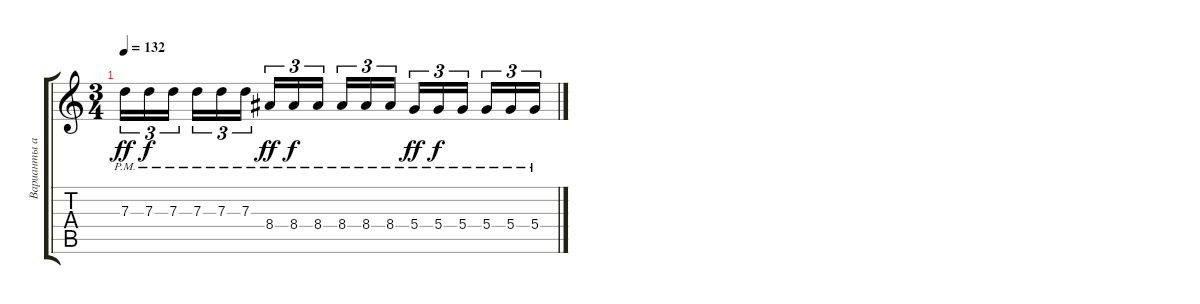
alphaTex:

\track ("Варианты апликатур" "Варианты а") {mute instrument electricguitarclean}
\staff {score tabs}
\tuning (E4 B3 G3 D3 A2 E2) {hide}
\ts (3 4)
\tempo 132
\clef g2
\ks c
7.3{pm}.16{tu (3 2) dy ff} 7.3{pm}.16{tu (3 2) dy f} 7.3{pm}.16{tu (3 2) beam splitsecondary} 7.3{pm}.16{tu (3 2)} 7.3{pm}.16{tu (3 2)} 7.3{pm}.16{tu (3 2)} 8.4{pm}.16{tu (3 2) dy ff} 8.4{pm}.16{tu (3 2) dy f} 8.4{pm}.16{tu (3 2) beam splitsecondary} 8.4{pm}.16{tu (3 2)} 8.4{pm}.16{tu (3 2)} 8.4{pm}.16{tu (3 2)} 5.4{pm}.16{tu (3 2) dy ff} 5.4{pm}.16{tu (3 2) dy f} 5.4{pm}.16{tu (3 2) beam splitsecondary} 5.4{pm}.16{tu (3 2)} 5.4{pm}.16{tu (3 2)} 5.4{pm}.16{tu (3 2)}
